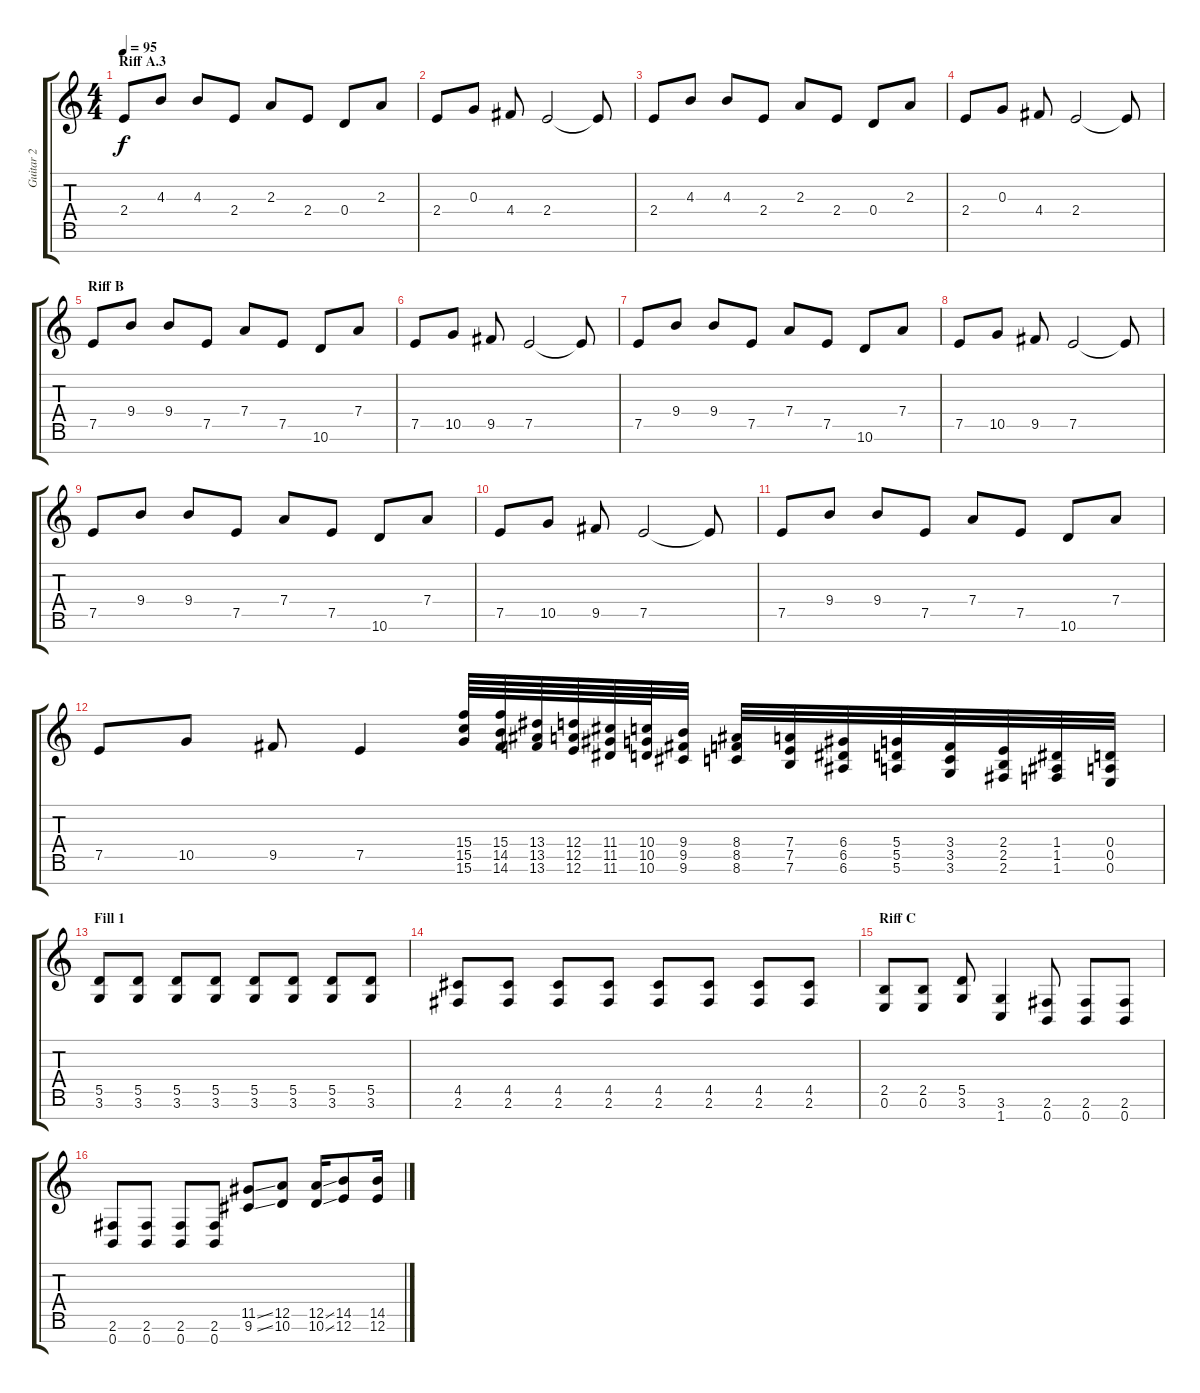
\track ("Guitar 2" "Guitar 2") {instrument distortionguitar}
\staff {score tabs}
\tuning (E4 B3 G3 D3 A2 E2 B1) {hide}
\ts (4 4)
\section ("" "Riff A.3")
\tempo 95
\clef g2
\ks c
2.4.8{dy f instrument electricguitarclean} 4.3.8 4.3.8 2.4.8 2.3.8 2.4.8 0.4.8 2.3.8 |
2.4.8 0.3.8 4.4.8 2.4.2 2.4{t}.8 |
2.4.8 4.3.8 4.3.8 2.4.8 2.3.8 2.4.8 0.4.8 2.3.8 |
2.4.8 0.3.8 4.4.8 2.4.2 2.4{t}.8 |
\section ("" "Riff B")
7.5.8{instrument electricguitarclean} 9.4.8 9.4.8 7.5.8 7.4.8 7.5.8 10.6.8 7.4.8 |
7.5.8 10.5.8 9.5.8 7.5.2 7.5{t}.8 |
7.5.8{instrument electricguitarclean} 9.4.8 9.4.8 7.5.8 7.4.8 7.5.8 10.6.8 7.4.8 |
7.5.8 10.5.8 9.5.8 7.5.2 7.5{t}.8 |
7.5.8{instrument electricguitarclean} 9.4.8 9.4.8 7.5.8 7.4.8 7.5.8 10.6.8 7.4.8 |
7.5.8 10.5.8 9.5.8 7.5.2 7.5{t}.8 |
7.5.8{instrument electricguitarclean} 9.4.8 9.4.8 7.5.8 7.4.8 7.5.8 10.6.8 7.4.8 |
7.5.8 10.5.8 9.5.8 7.5.4 (15.4 15.5 15.6).64{instrument distortionguitar} (15.4 14.5 14.6).64 (13.4 13.5 13.6).64 (12.4 12.5 12.6).64 (11.4 11.5 11.6).64 (10.4 10.5 10.6).64 (9.4 9.5 9.6).32 (8.4 8.5 8.6).32 (7.4 7.5 7.6).32 (6.4 6.5 6.6).32 (5.4 5.5 5.6).32 (3.4 3.5 3.6).32 (2.4 2.5 2.6).32 (1.4 1.5 1.6).32 (0.4 0.5 0.6).32 |
\section ("" "Fill 1")
(5.5 3.6).8 (5.5 3.6).8 (5.5 3.6).8 (5.5 3.6).8 (5.5 3.6).8 (5.5 3.6).8 (5.5 3.6).8 (5.5 3.6).8 |
(4.5 2.6).8 (4.5 2.6).8 (4.5 2.6).8 (4.5 2.6).8 (4.5 2.6).8 (4.5 2.6).8 (4.5 2.6).8 (4.5 2.6).8 |
\section ("" "Riff C")
(2.5 0.6).8 (2.5 0.6).8 (5.5 3.6).8 (3.6 1.7).4 (2.6 0.7).8 (2.6 0.7).8 (2.6 0.7).8 |
(2.6 0.7).8 (2.6 0.7).8 (2.6 0.7).8 (2.6 0.7).8 (11.5{ss} 9.6{ss}).8 (12.5 10.6).8 (12.5{ss} 10.6{ss}).16 (14.5 12.6).8 (14.5 12.6).16
